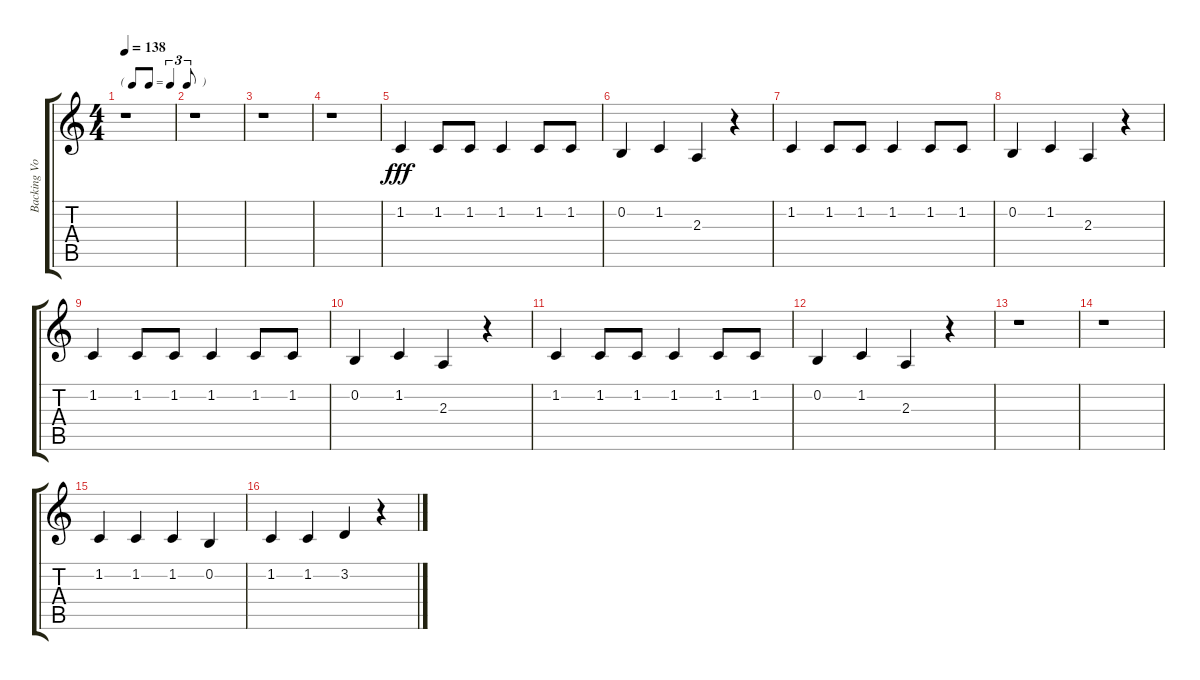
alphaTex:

\track ("Backing Vox" "Backing Vo") {instrument tenorsax}
\staff {score tabs}
\tuning (E4 B3 G3 D3 A2 E2) {hide}
\ts (4 4)
\tf triplet8th
\tempo 138
\clef g2
\ks c
r.1{dy fff} |
r.1 |
r.1 |
r.1 |
1.2.4 1.2.8 1.2.8 1.2.4 1.2.8 1.2.8 |
0.2.4 1.2.4 2.3.4 r.4 |
1.2.4 1.2.8 1.2.8 1.2.4 1.2.8 1.2.8 |
0.2.4 1.2.4 2.3.4 r.4 |
1.2.4 1.2.8 1.2.8 1.2.4 1.2.8 1.2.8 |
0.2.4 1.2.4 2.3.4 r.4 |
1.2.4 1.2.8 1.2.8 1.2.4 1.2.8 1.2.8 |
0.2.4 1.2.4 2.3.4 r.4 |
r.1 |
r.1 |
1.2.4 1.2.4 1.2.4 0.2.4 |
1.2.4 1.2.4 3.2.4 r.4
